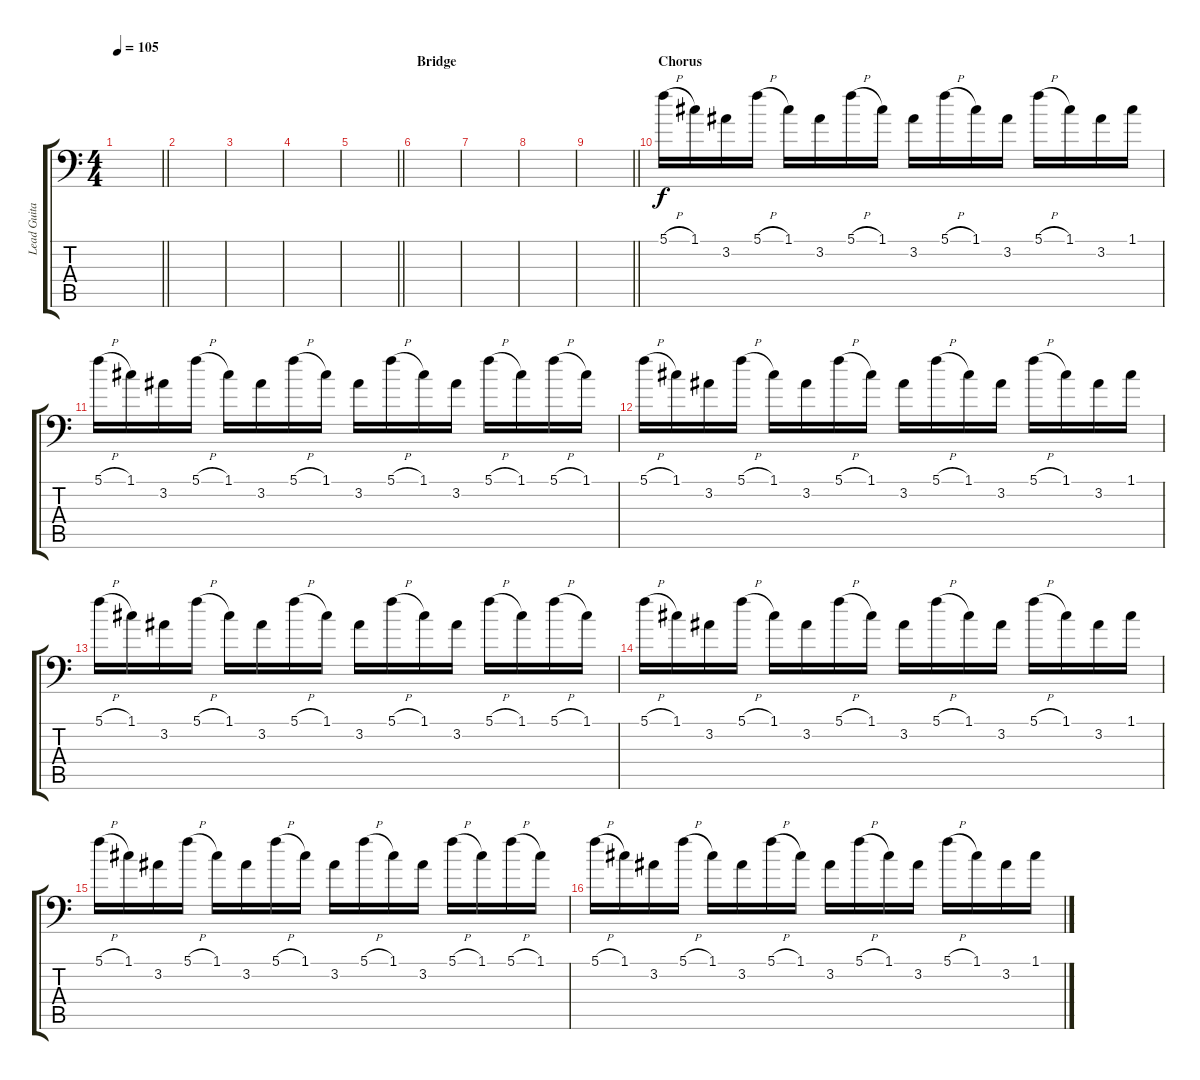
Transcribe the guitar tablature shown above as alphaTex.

\track ("Lead Guitar 2" "Lead Guita") {instrument overdrivenguitar}
\staff {score tabs}
\tuning (C4 G3 Eb3 Bb2 F2 Bb1) {hide}
\ts (4 4)
\tempo 105
\clef f4
\barLineRight lightlight
\ks c
|
|
|
|
\barLineRight lightlight
|
\section ("" "Bridge")
|
|
|
\barLineRight lightlight
|
\section ("" "Chorus")
5.1{h}.16{volume 8} 1.1.16 3.2.16 5.1{h}.16 1.1.16 3.2.16 5.1{h}.16 1.1.16 3.2.16 5.1{h}.16 1.1.16 3.2.16 5.1{h}.16 1.1.16 3.2.16 1.1.16 |
5.1{h}.16 1.1.16 3.2.16 5.1{h}.16 1.1.16 3.2.16 5.1{h}.16 1.1.16 3.2.16 5.1{h}.16 1.1.16 3.2.16 5.1{h}.16 1.1.16 5.1{h}.16 1.1.16 |
5.1{h}.16 1.1.16 3.2.16 5.1{h}.16 1.1.16 3.2.16 5.1{h}.16 1.1.16 3.2.16 5.1{h}.16 1.1.16 3.2.16 5.1{h}.16 1.1.16 3.2.16 1.1.16 |
5.1{h}.16 1.1.16 3.2.16 5.1{h}.16 1.1.16 3.2.16 5.1{h}.16 1.1.16 3.2.16 5.1{h}.16 1.1.16 3.2.16 5.1{h}.16 1.1.16 5.1{h}.16 1.1.16 |
5.1{h}.16 1.1.16 3.2.16 5.1{h}.16 1.1.16 3.2.16 5.1{h}.16 1.1.16 3.2.16 5.1{h}.16 1.1.16 3.2.16 5.1{h}.16 1.1.16 3.2.16 1.1.16 |
5.1{h}.16 1.1.16 3.2.16 5.1{h}.16 1.1.16 3.2.16 5.1{h}.16 1.1.16 3.2.16 5.1{h}.16 1.1.16 3.2.16 5.1{h}.16 1.1.16 5.1{h}.16 1.1.16 |
5.1{h}.16 1.1.16 3.2.16 5.1{h}.16 1.1.16 3.2.16 5.1{h}.16 1.1.16 3.2.16 5.1{h}.16 1.1.16 3.2.16 5.1{h}.16 1.1.16 3.2.16 1.1.16
